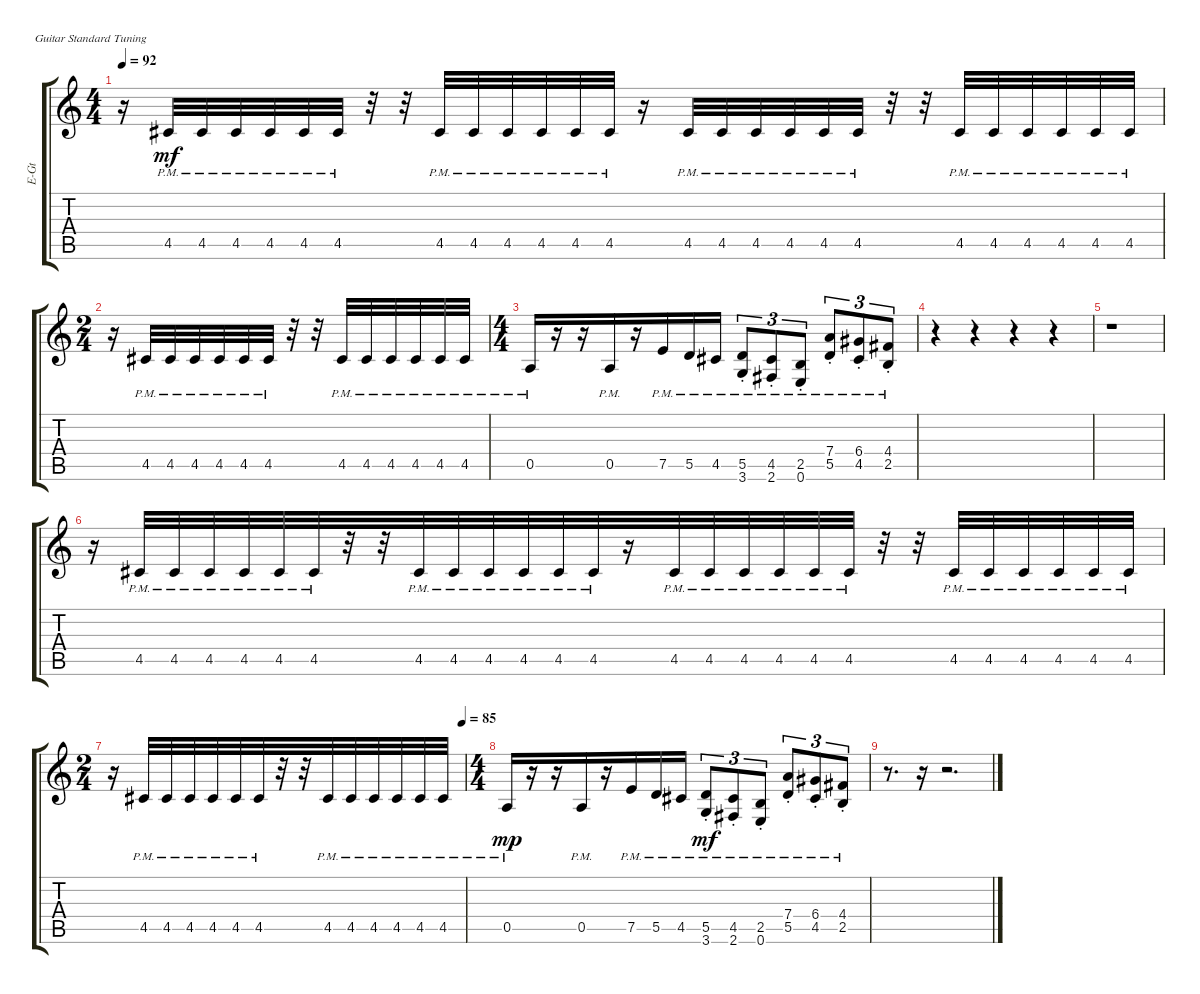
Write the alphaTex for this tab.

\track ("Rhythm doubling" "E-Gt") {instrument distortionguitar}
\staff {score tabs}
\tuning (E4 B3 G3 D3 A2 E2)
\ts (4 4)
\tempo 92
\clef g2
\ks c
r.16{dy mf} 4.5{pm}.32 4.5{pm}.32 4.5{pm}.32 4.5{pm}.32 4.5{pm}.32 4.5{pm}.32 r.32 r.32 4.5{pm}.32 4.5{pm}.32 4.5{pm}.32 4.5{pm}.32 4.5{pm}.32 4.5{pm}.32 r.16 4.5{pm}.32 4.5{pm}.32 4.5{pm}.32 4.5{pm}.32 4.5{pm}.32 4.5{pm}.32 r.32 r.32 4.5{pm}.32 4.5{pm}.32 4.5{pm}.32 4.5{pm}.32 4.5{pm}.32 4.5{pm}.32 |
\ts (2 4)
\beaming (8 2 2)
r.16 4.5{pm}.32 4.5{pm}.32 4.5{pm}.32 4.5{pm}.32 4.5{pm}.32 4.5{pm}.32 r.32 r.32 4.5{pm}.32 4.5{pm}.32 4.5{pm}.32 4.5{pm}.32 4.5{pm}.32 4.5{pm}.32 |
\ts (4 4)
\beaming (8 6 4)
0.5{pm}.16 r.16 r.16 0.5{pm}.16 r.16 7.5{pm}.16 5.5{pm}.16 4.5{pm}.16 (5.5{pm st} 3.6{pm}).8{tu (3 2)} (4.5{pm st} 2.6{pm}).8{tu (3 2)} (2.5{pm st} 0.6{pm}).8{tu (3 2)} (7.4{pm st} 5.5{pm}).8{tu (3 2)} (6.4{pm st} 4.5{pm}).8{tu (3 2)} (4.4{pm st} 2.5{pm}).8{tu (3 2)} |
r.4 r.4 r.4 r.4 |
r.1 |
r.16 4.5{pm}.32 4.5{pm}.32 4.5{pm}.32 4.5{pm}.32 4.5{pm}.32 4.5{pm}.32 r.32 r.32 4.5{pm}.32 4.5{pm}.32 4.5{pm}.32 4.5{pm}.32 4.5{pm}.32 4.5{pm}.32 r.16 4.5{pm}.32 4.5{pm}.32 4.5{pm}.32 4.5{pm}.32 4.5{pm}.32 4.5{pm}.32 r.32 r.32 4.5{pm}.32 4.5{pm}.32 4.5{pm}.32 4.5{pm}.32 4.5{pm}.32 4.5{pm}.32 |
\ts (2 4)
\beaming (8 6 4)
\tempo (85 0.99375)
r.16 4.5{pm}.32 4.5{pm}.32 4.5{pm}.32 4.5{pm}.32 4.5{pm}.32 4.5{pm}.32 r.32 r.32 4.5{pm}.32 4.5{pm}.32 4.5{pm}.32 4.5{pm}.32 4.5{pm}.32 4.5{pm}.32 |
\ts (4 4)
\beaming (8 6 4)
0.5{pm}.16{dy mp} r.16 r.16 0.5{pm}.16 r.16 7.5{pm}.16 5.5{pm}.16 4.5{pm}.16 (5.5{pm st} 3.6{pm}).8{tu (3 2) dy mf} (4.5{pm st} 2.6{pm}).8{tu (3 2)} (2.5{pm st} 0.6{pm}).8{tu (3 2)} (7.4{pm st} 5.5{pm}).8{tu (3 2)} (6.4{pm st} 4.5{pm}).8{tu (3 2)} (4.4{pm st} 2.5{pm}).8{tu (3 2)} |
r.8{d} r.16 r.2{d}
